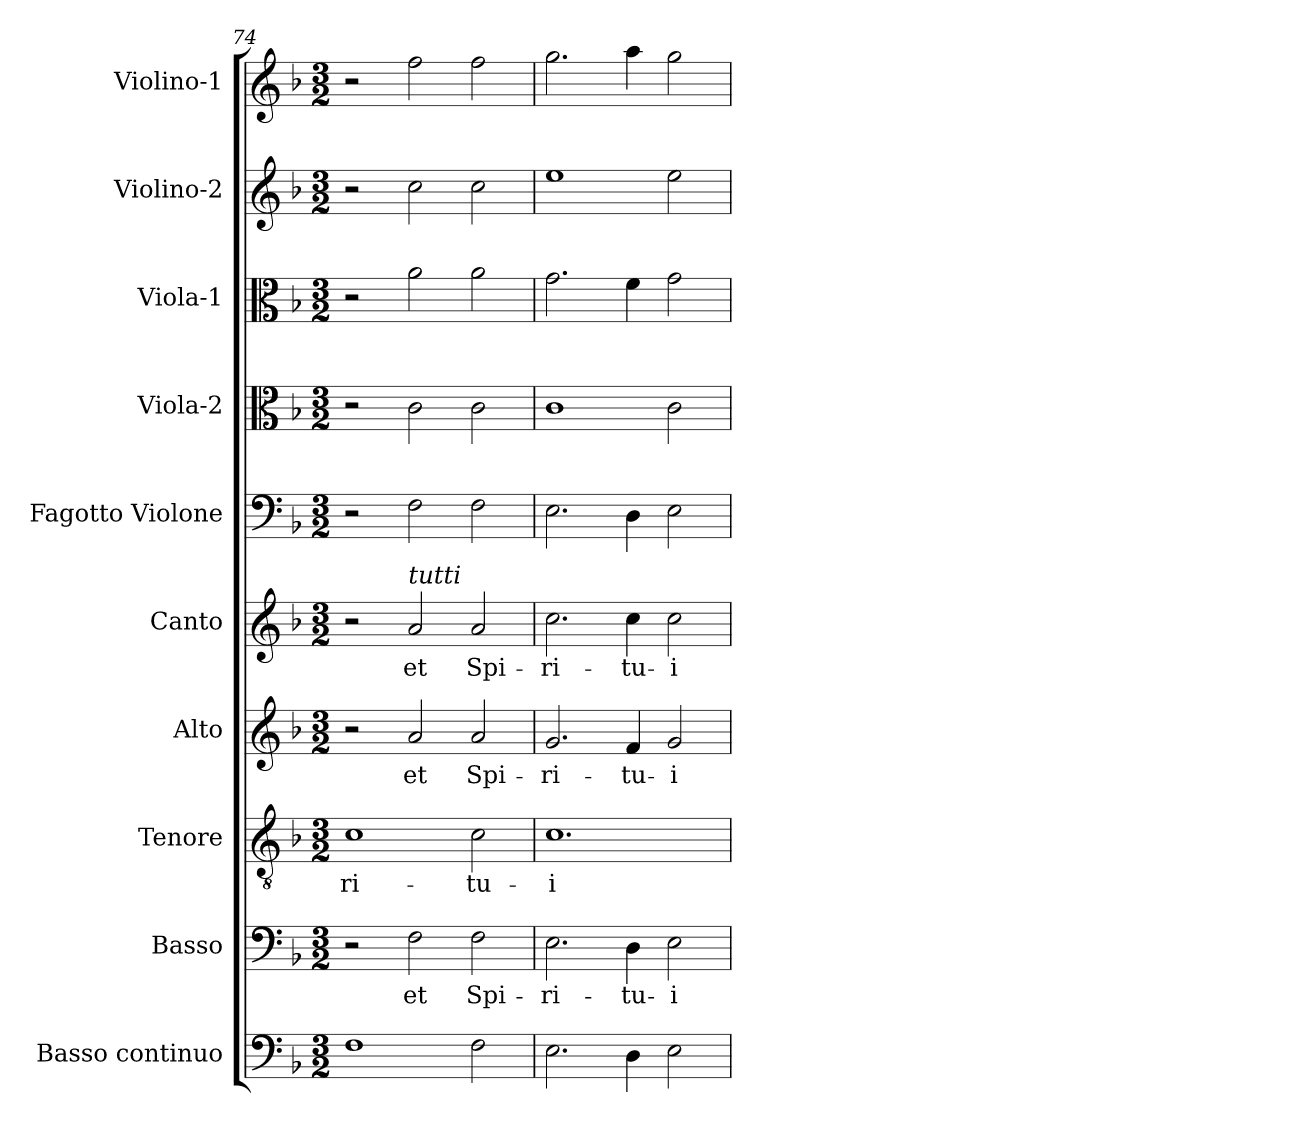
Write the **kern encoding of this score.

**kern	**kern	**text	**kern	**text	**kern	**text	**kern	**text	**kern	**kern	**kern	**kern	**kern
*part10	*part9	*part9	*part8	*part8	*part7	*part7	*part6	*part6	*part5	*part4	*part3	*part2	*part1
*staff10	*staff9	*staff9	*staff8	*staff8	*staff7	*staff7	*staff6	*staff6	*staff5	*staff4	*staff3	*staff2	*staff1
*I"Basso continuo	*I"Basso	*	*I"Tenore	*	*I"Alto	*	*I"Canto	*	*I"Fagotto Violone	*I"Viola-2	*I"Viola-1	*I"Violino-2	*I"Violino-1
*I'BC	*I'B	*	*I'T	*	*I'A	*	*I'C	*	*I'Fg	*I'Va2	*I'Va1	*I'Vi2	*I'Vi1
!!LO:LB:g=z
*clefF4	*clefF4	*	*clefGv2	*	*clefG2	*	*clefG2	*	*clefF4	*clefC3	*clefC3	*clefG2	*clefG2
*k[b-]	*k[b-]	*	*k[b-]	*	*k[b-]	*	*k[b-]	*	*k[b-]	*k[b-]	*k[b-]	*k[b-]	*k[b-]
*F:	*F:	*	*F:	*	*F:	*	*F:	*	*F:	*F:	*F:	*F:	*F:
*M3/2	*M3/2	*	*M3/2	*	*M3/2	*	*M3/2	*	*M3/2	*M3/2	*M3/2	*M3/2	*M3/2
=74	=74	=74	=74	=74	=74	=74	=74	=74	=74	=74	=74	=74	=74
!	!	!	!	!LO:LY:b	!	!	!	!	!	!	!	!	!
1F	2r	.	1c	-ri-	2r	.	2r	.	2r	2r	2r	2r	2r
!	!	!LO:LY:b	!	!	!	!	!	!	!	!	!	!	!
!	!	!	!	!	!	!LO:LY:b	!	!	!	!	!	!	!
!	!	!	!	!	!	!	!LO:TX:a:i:t=tutti	!	!	!	!	!	!
!	!	!	!	!	!	!	!	!LO:LY:b	!	!	!	!	!
.	2F\	et	.	.	2a/	et	2a/	et	2F\	2c\	2a\	2cc\	2ff\
!	!	!LO:LY:b	!	!	!	!	!	!	!	!	!	!	!
!	!	!	!	!LO:LY:b	!	!	!	!	!	!	!	!	!
!	!	!	!	!	!	!LO:LY:b	!	!	!	!	!	!	!
!	!	!	!	!	!	!	!	!LO:LY:b	!	!	!	!	!
2F\	2F\	Spi-	2c\	-tu-	2a/	Spi-	2a/	Spi-	2F\	2c\	2a\	2cc\	2ff\
=75	=75	=75	=75	=75	=75	=75	=75	=75	=75	=75	=75	=75	=75
!	!	!LO:LY:b	!	!	!	!	!	!	!	!	!	!	!
!	!	!	!	!LO:LY:b	!	!	!	!	!	!	!	!	!
!	!	!	!	!	!	!LO:LY:b	!	!	!	!	!	!	!
!	!	!	!	!	!	!	!	!LO:LY:b	!	!	!	!	!
2.E\	2.E\	-ri-	1.c	-i	2.g/	-ri-	2.cc\	-ri-	2.E\	1c	2.g\	1ee	2.gg\
!	!	!LO:LY:b	!	!	!	!	!	!	!	!	!	!	!
!	!	!	!	!	!	!LO:LY:b	!	!	!	!	!	!	!
!	!	!	!	!	!	!	!	!LO:LY:b	!	!	!	!	!
4D\	4D\	-tu-	.	.	4f/	-tu-	4cc\	-tu-	4D\	.	4f\	.	4aa\
!	!	!LO:LY:b	!	!	!	!	!	!	!	!	!	!	!
!	!	!	!	!	!	!LO:LY:b	!	!	!	!	!	!	!
!	!	!	!	!	!	!	!	!LO:LY:b	!	!	!	!	!
2E\	2E\	-i	.	.	2g/	-i	2cc\	-i	2E\	2c\	2g\	2ee\	2gg\
=	=	=	=	=	=	=	=	=	=	=	=	=	=
*-	*-	*-	*-	*-	*-	*-	*-	*-	*-	*-	*-	*-	*-
